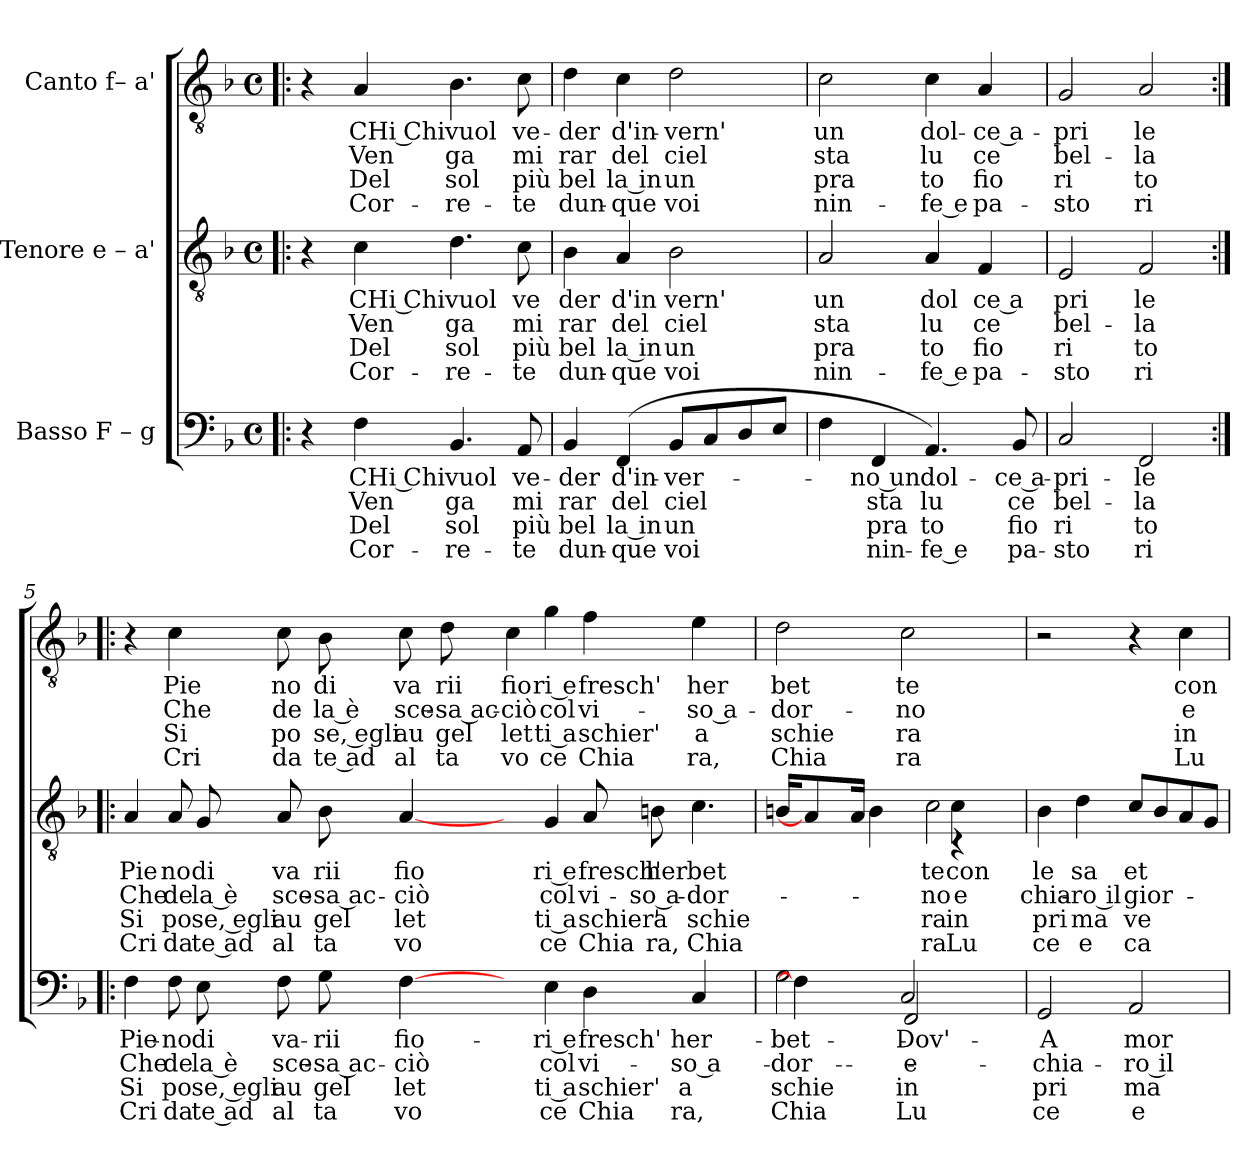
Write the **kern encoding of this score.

**kern	**text	**text	**text	**text	**kern	**text	**text	**text	**text	**kern	**text	**text	**text	**text
*part3	*part3	*part3	*part3	*part3	*part2	*part2	*part2	*part2	*part2	*part1	*part1	*part1	*part1	*part1
*staff3	*staff3	*staff3	*staff3	*staff3	*staff2	*staff2	*staff2	*staff2	*staff2	*staff1	*staff1	*staff1	*staff1	*staff1
*I"Basso F – g	*	*	*	*	*I"Tenore e – a'	*	*	*	*	*I"Canto f– a'	*	*	*	*
*clefF4	*	*	*	*	*clefGv2	*	*	*	*	*clefGv2	*	*	*	*
*k[b-]	*	*	*	*	*k[b-]	*	*	*	*	*k[b-]	*	*	*	*
*F:	*	*	*	*	*F:	*	*	*	*	*F:	*	*	*	*
*M4/4	*	*	*	*	*M4/4	*	*	*	*	*M4/4	*	*	*	*
*met(c)	*	*	*	*	*met(c)	*	*	*	*	*met(c)	*	*	*	*
=1!|:	=1!|:	=1!|:	=1!|:	=1!|:	=1!|:	=1!|:	=1!|:	=1!|:	=1!|:	=1!|:	=1!|:	=1!|:	=1!|:	=1!|:
4r	.	.	.	.	4r	.	.	.	.	4r	.	.	.	.
!	!LO:LY:b:rj	!LO:LY:b:rj	!LO:LY:b:rj	!LO:LY:b:rj	!	!LO:LY:b:rj	!LO:LY:b:rj	!LO:LY:b:rj	!LO:LY:b:rj	!	!LO:LY:b:rj	!LO:LY:b:rj	!LO:LY:b:rj	!LO:LY:b:rj
4F\	CHi Chi	Ven	Del	Cor-	4c\	CHi Chi	Ven	Del	Cor-	4A/	CHi Chi	Ven	Del	Cor-
!	!LO:LY:b	!LO:LY:b	!LO:LY:b	!LO:LY:b	!	!LO:LY:b	!LO:LY:b	!LO:LY:b	!LO:LY:b	!	!LO:LY:b	!LO:LY:b	!LO:LY:b	!LO:LY:b
4.BB-/	vuol	ga	sol	-re-	4.d\	vuol	ga	sol	-re-	4.B-\	vuol	ga	sol	-re-
!	!LO:LY:b	!LO:LY:b	!LO:LY:b	!LO:LY:b	!	!LO:LY:b	!LO:LY:b	!LO:LY:b	!LO:LY:b	!	!LO:LY:b	!LO:LY:b	!LO:LY:b	!LO:LY:b
8AA/	ve-	mi	più	-te	8c\	ve	mi	più	-te	8c\	ve-	mi	più	-te
=2	=2	=2	=2	=2	=2	=2	=2	=2	=2	=2	=2	=2	=2	=2
!	!LO:LY:b	!LO:LY:b	!LO:LY:b	!LO:LY:b	!	!LO:LY:b	!LO:LY:b	!LO:LY:b	!LO:LY:b	!	!LO:LY:b	!LO:LY:b	!LO:LY:b	!LO:LY:b
4BB-/	-der	rar	bel	dun-	4B-\	der	rar	bel	dun-	4d\	-der	rar	bel	dun-
!	!LO:LY:b	!LO:LY:b	!LO:LY:b	!LO:LY:b	!	!LO:LY:b	!LO:LY:b	!LO:LY:b	!LO:LY:b	!	!LO:LY:b	!LO:LY:b	!LO:LY:b	!LO:LY:b
(<4FF/	d'in-	del	la in	-que	4A/	d'in	del	la in	-que	4c\	d'in-	del	la in	-que
!	!LO:LY:b	!LO:LY:b	!LO:LY:b	!LO:LY:b	!	!LO:LY:b	!LO:LY:b	!LO:LY:b	!LO:LY:b	!	!LO:LY:b	!LO:LY:b	!LO:LY:b	!LO:LY:b
8BB-/L	-ver-	ciel	un	voi	2B-\	vern'	ciel	un	voi	2d\	-vern'	ciel	un	voi
8C/	.	.	.	.	.	.	.	.	.	.	.	.	.	.
8D/	.	.	.	.	.	.	.	.	.	.	.	.	.	.
8E/J	.	.	.	.	.	.	.	.	.	.	.	.	.	.
=3	=3	=3	=3	=3	=3	=3	=3	=3	=3	=3	=3	=3	=3	=3
!	!	!	!	!	!	!LO:LY:b	!LO:LY:b	!LO:LY:b	!LO:LY:b	!	!LO:LY:b	!LO:LY:b	!LO:LY:b	!LO:LY:b
4F\	.	.	.	.	2A/	un	sta	pra	nin-	2c\	un	sta	pra	nin-
!	!LO:LY:b:rj	!LO:LY:b:rj	!LO:LY:b:rj	!LO:LY:b:rj	!	!	!	!	!	!	!	!	!	!
4FF/	-no un	sta	pra	nin-	.	.	.	.	.	.	.	.	.	.
!	!LO:LY:b	!LO:LY:b	!LO:LY:b	!LO:LY:b	!	!LO:LY:b	!LO:LY:b	!LO:LY:b	!LO:LY:b	!	!LO:LY:b	!LO:LY:b	!LO:LY:b	!LO:LY:b
4.AA/)	dol-	lu	to	-fe e	4A/	dol	lu	to	-fe e	4c\	dol-	lu	to	-fe e
!	!	!	!	!	!	!LO:LY:b:rj	!LO:LY:b:rj	!LO:LY:b:rj	!LO:LY:b:rj	!	!LO:LY:b:rj	!LO:LY:b:rj	!LO:LY:b:rj	!LO:LY:b:rj
.	.	.	.	.	4F/	ce a	ce	fio	pa-	4A/	-ce a-	ce	fio	pa-
!	!LO:LY:b:rj	!LO:LY:b:rj	!LO:LY:b:rj	!LO:LY:b:rj	!	!	!	!	!	!	!	!	!	!
8BB-/	-ce a-	ce	fio	pa-	.	.	.	.	.	.	.	.	.	.
!!LO:LB:g=z
=4	=4	=4	=4	=4	=4	=4	=4	=4	=4	=4	=4	=4	=4	=4
!	!LO:LY:b	!LO:LY:b	!LO:LY:b	!LO:LY:b	!	!LO:LY:b	!LO:LY:b	!LO:LY:b	!LO:LY:b	!	!LO:LY:b	!LO:LY:b	!LO:LY:b	!LO:LY:b
2C/	-pri-	bel-	ri	-sto	2E/	pri	bel-	ri	-sto	2G/	-pri	bel-	ri	-sto
!	!LO:LY:b	!LO:LY:b	!LO:LY:b	!LO:LY:b	!	!LO:LY:b	!LO:LY:b	!LO:LY:b	!LO:LY:b	!	!LO:LY:b	!LO:LY:b	!LO:LY:b	!LO:LY:b
2FF/	-le	-la	to	ri	2F/	le	-la	to	ri	2A/	le	-la	to	ri
=5:|!|:	=5:|!|:	=5:|!|:	=5:|!|:	=5:|!|:	=5:|!|:	=5:|!|:	=5:|!|:	=5:|!|:	=5:|!|:	=5:|!|:	=5:|!|:	=5:|!|:	=5:|!|:	=5:|!|:
!	!LO:LY:b	!LO:LY:b	!LO:LY:b	!LO:LY:b	!	!LO:LY:b	!LO:LY:b	!LO:LY:b	!LO:LY:b	!	!	!	!	!
4F\	Pie-	Che	Si	Cri	4A/	Pie	Che	Si	Cri	4r	.	.	.	.
!	!LO:LY:b	!LO:LY:b	!LO:LY:b	!LO:LY:b	!	!LO:LY:b	!LO:LY:b	!LO:LY:b	!LO:LY:b	!	!LO:LY:b	!LO:LY:b	!LO:LY:b	!LO:LY:b
8F\	-no	de	po	da	8A/	no	de	po	da	4c\	Pie	Che	Si	Cri
!	!LO:LY:b	!LO:LY:b	!LO:LY:b	!LO:LY:b	!	!LO:LY:b	!LO:LY:b	!LO:LY:b	!LO:LY:b	!	!	!	!	!
8E\	di	la è	se, egli	te ad	8G/	di	la è	se, egli	te ad	.	.	.	.	.
!	!LO:LY:b	!LO:LY:b	!LO:LY:b	!LO:LY:b	!	!LO:LY:b	!LO:LY:b	!LO:LY:b	!LO:LY:b	!	!LO:LY:b	!LO:LY:b	!LO:LY:b	!LO:LY:b
8F\	va-	sce-	au	al	8A/	va	sce-	au	al	8c\	no	de	po	da
!	!LO:LY:b	!LO:LY:b	!LO:LY:b	!LO:LY:b	!	!LO:LY:b	!LO:LY:b	!LO:LY:b	!LO:LY:b	!	!LO:LY:b	!LO:LY:b	!LO:LY:b	!LO:LY:b
8G\	-rii	-sa ac-	gel	ta	8B-\	rii	-sa ac-	gel	ta	8B-\	di	la è	se, egli	te ad
!	!LO:LY:b	!LO:LY:b	!LO:LY:b	!LO:LY:b	!	!LO:LY:b	!LO:LY:b	!LO:LY:b	!LO:LY:b	!	!LO:LY:b	!LO:LY:b	!LO:LY:b	!LO:LY:b
[4F\	fio-	-ciò	let	vo	[4A/	fio	-ciò	let	vo	8c\	va	sce-	au	al
!	!	!	!	!	!	!	!	!	!	!	!LO:LY:b	!LO:LY:b	!LO:LY:b	!LO:LY:b
.	.	.	.	.	.	.	.	.	.	8d\	rii	-sa ac-	gel	ta
!	!	!	!	!	!	!	!	!	!	!	!LO:LY:b	!LO:LY:b	!LO:LY:b	!LO:LY:b
4ryy	.	.	.	.	4ryy	.	.	.	.	4c\	fio	-ciò	let	vo
!	!LO:LY:b:rj	!LO:LY:b:rj	!LO:LY:b:rj	!LO:LY:b:rj	!	!LO:LY:b:rj	!LO:LY:b:rj	!LO:LY:b:rj	!LO:LY:b:rj	!	!LO:LY:b:rj	!LO:LY:b:rj	!LO:LY:b:rj	!LO:LY:b:rj
4E\	-ri e	col	ti a	ce	4G/	ri e	col	ti a	ce	4g\	ri e	col	ti a	ce
!	!LO:LY:b	!LO:LY:b	!LO:LY:b	!LO:LY:b	!	!LO:LY:b	!LO:LY:b	!LO:LY:b	!LO:LY:b	!	!LO:LY:b	!LO:LY:b	!LO:LY:b	!LO:LY:b
4D\	fresch'	vi-	schier'	Chia	8A/	fresch'	vi-	schier'	Chia	4f\	fresch'	vi-	schier'	Chia
!	!	!	!	!	!	!LO:LY:b	!LO:LY:b	!LO:LY:b	!LO:LY:b	!	!	!	!	!
.	.	.	.	.	8B\	her	-so a-	a	ra,	.	.	.	.	.
!	!LO:LY:b	!LO:LY:b	!LO:LY:b	!LO:LY:b	!	!LO:LY:b	!LO:LY:b	!LO:LY:b	!LO:LY:b	!	!LO:LY:b	!LO:LY:b	!LO:LY:b	!LO:LY:b
4C/	her-	-so a-	a	ra,	4.c\	bet	-dor-	schie	Chia	4e\	her	-so a-	a	ra,
8ryy	.	.	.	.	.	.	.	.	.	8ryy	.	.	.	.
!!LO:PB:g=z
=6	=6	=6	=6	=6	=6	=6	=6	=6	=6	=6	=6	=6	=6	=6
*^	*	*	*	*	*	*	*	*	*	*	*	*	*	*
!	!	!LO:LY:b	!LO:LY:b	!LO:LY:b	!LO:LY:b	!	!	!	!	!	!	!LO:LY:b	!LO:LY:b	!LO:LY:b	!LO:LY:b
*	*^	*	*	*	*	*^	*	*	*	*	*	*	*	*	*
*	*	*	*	*	*	*	*	*^	*	*	*	*	*	*	*	*	*
32ryy	2G\	2ryy	-bet	-dor-	schie	Chia	16Bn/LL	2.ryy	2.ryy	.	.	.	.	2d\	bet	-dor-	schie	Chia
4F\]	.	.	.	.	.	.	.	.	.	.	.	.	.	.	.	.	.	.
.	.	.	.	.	.	.	4A/]	.	.	.	.	.	.	.	.	.	.	.
8ryy	.	.	.	.	.	.	.	.	.	.	.	.	.	.	.	.	.	.
.	.	.	.	.	.	.	16A/JJ	.	.	.	.	.	.	.	.	.	.	.
.	.	.	.	.	.	.	4B\	.	.	.	.	.	.	.	.	.	.	.
2ryy	.	.	.	.	.	.	.	.	.	.	.	.	.	.	.	.	.	.
!	!	!	!LO:LY:b	!LO:LY:b	!LO:LY:b	!LO:LY:b	!	!	!	!	!	!	!	!	!	!	!	!
!	!	!	!LO:LY:b	!LO:LY:b	!LO:LY:b	!LO:LY:b	!	!	!	!	!	!	!	!	!LO:LY:b	!LO:LY:b	!LO:LY:b	!LO:LY:b
.	2C/	2FF/	Dov'	e	in	Lu	.	.	.	.	.	.	.	2c\	te	-no	ra	ra
!	!	!	!	!	!	!	!	!	!	!LO:LY:b	!LO:LY:b	!LO:LY:b	!LO:LY:b	!	!	!	!	!
.	.	.	.	.	.	.	2c\	.	.	te	-no	ra	ra	.	.	.	.	.
!	!	!	!	!	!	!	!	!	!	!LO:LY:b	!LO:LY:b	!LO:LY:b	!LO:LY:b	!	!	!	!	!
.	.	.	.	.	.	.	.	4rC	4c\	con	e	in	Lu	.	.	.	.	.
8..ryy	.	.	.	.	.	.	.	.	.	.	.	.	.	.	.	.	.	.
.	8ryy	8ryy	.	.	.	.	.	8ryy	8ryy	.	.	.	.	8ryy	.	.	.	.
=7	=7	=7	=7	=7	=7	=7	=7	=7	=7	=7	=7	=7	=7	=7	=7	=7	=7	=7
!	!	!	!LO:LY:b	!LO:LY:b	!LO:LY:b	!LO:LY:b	!	!	!	!LO:LY:b	!LO:LY:b	!LO:LY:b	!LO:LY:b	!	!	!	!	!
*v	*v	*v	*	*	*	*	*	*	*	*	*	*	*	*	*	*	*	*
*	*	*	*	*	*v	*v	*v	*	*	*	*	*	*	*	*	*
2GG/	A	chia-	pri	ce	4B-\	le	chia-	pri	ce	2r	.	.	.	.
!	!	!	!	!	!	!LO:LY:b	!LO:LY:b	!LO:LY:b	!LO:LY:b	!	!	!	!	!
.	.	.	.	.	4d\	sa	-ro il	ma	e	.	.	.	.	.
!	!LO:LY:b	!LO:LY:b	!LO:LY:b	!LO:LY:b	!	!LO:LY:b	!LO:LY:b	!LO:LY:b	!LO:LY:b	!	!	!	!	!
2AA/	mor	-ro il	ma	e	8c/L	et	gior-	ve	ca	4r	.	.	.	.
.	.	.	.	.	8B-/	.	.	.	.	.	.	.	.	.
!	!	!	!	!	!	!	!	!	!	!	!LO:LY:b	!LO:LY:b	!LO:LY:b	!LO:LY:b
.	.	.	.	.	8A/	.	.	.	.	4c\	con	e	in	Lu
.	.	.	.	.	8G/J	.	.	.	.	.	.	.	.	.
=	=	=	=	=	=	=	=	=	=	=	=	=	=	=
*-	*-	*-	*-	*-	*-	*-	*-	*-	*-	*-	*-	*-	*-	*-
